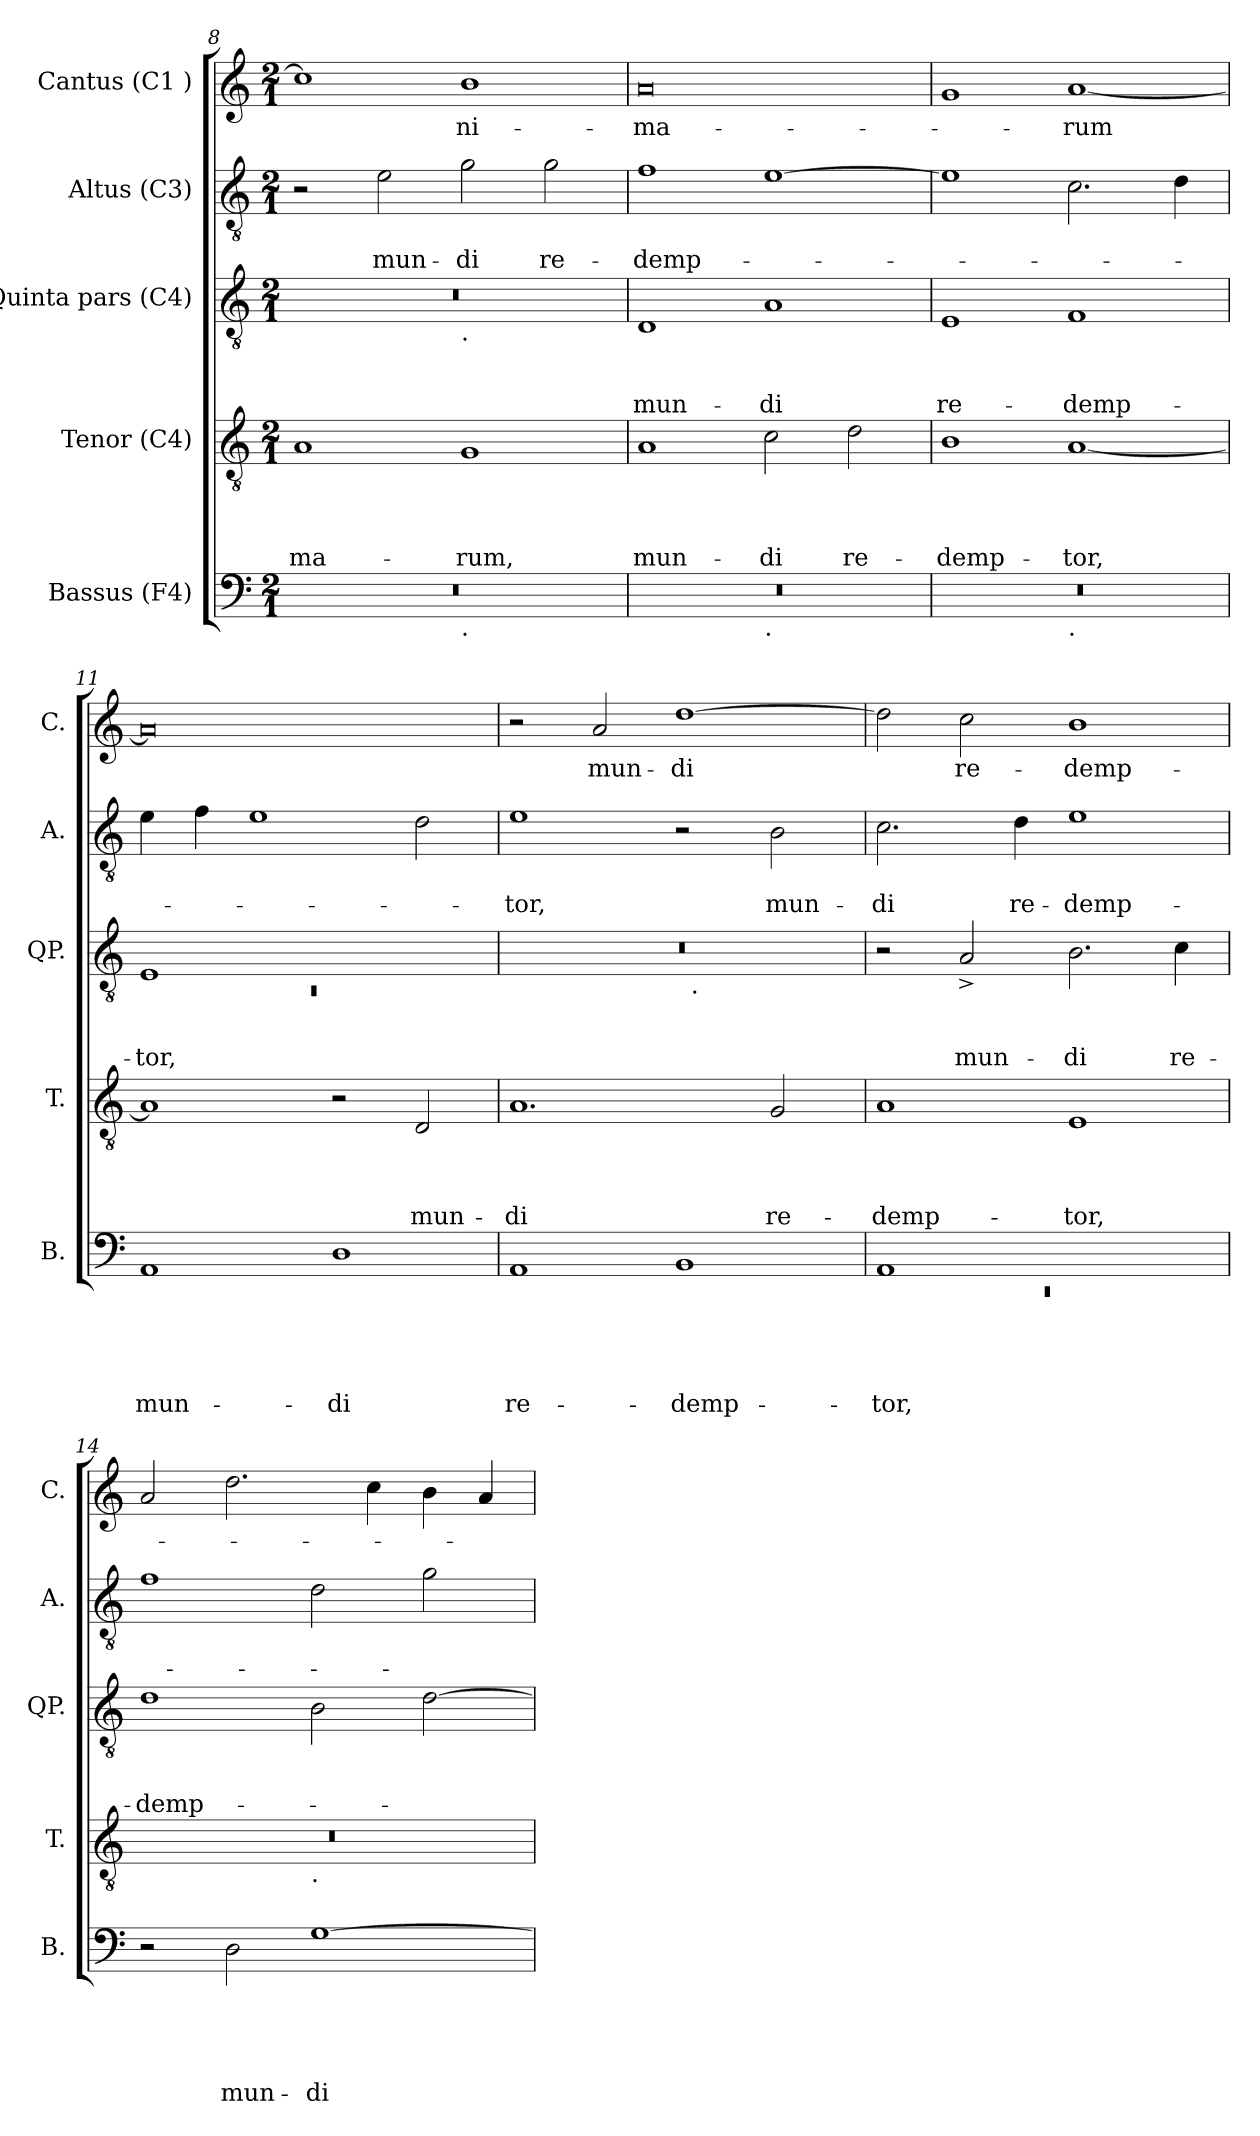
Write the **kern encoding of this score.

**kern	**text	**text	**text	**text	**text	**kern	**text	**text	**text	**text	**kern	**text	**text	**text	**kern	**text	**text	**kern	**text
*part5	*part5	*part5	*part5	*part5	*part5	*part4	*part4	*part4	*part4	*part4	*part3	*part3	*part3	*part3	*part2	*part2	*part2	*part1	*part1
*staff5	*staff5	*staff5	*staff5	*staff5	*staff5	*staff4	*staff4	*staff4	*staff4	*staff4	*staff3	*staff3	*staff3	*staff3	*staff2	*staff2	*staff2	*staff1	*staff1
*I"Bassus (F4)	*	*	*	*	*	*I"Tenor (C4)	*	*	*	*	*I"Quinta pars (C4)	*	*	*	*I"Altus (C3)	*	*	*I"Cantus (C1 )	*
*I'B.	*	*	*	*	*	*I'T.	*	*	*	*	*I'QP.	*	*	*	*I'A.	*	*	*I'C.	*
*clefF4	*	*	*	*	*	*clefGv2	*	*	*	*	*clefGv2	*	*	*	*clefGv2	*	*	*clefG2	*
*k[]	*	*	*	*	*	*k[]	*	*	*	*	*k[]	*	*	*	*k[]	*	*	*k[]	*
*C:	*	*	*	*	*	*C:	*	*	*	*	*C:	*	*	*	*C:	*	*	*C:	*
*M2/1	*	*	*	*	*	*M2/1	*	*	*	*	*M2/1	*	*	*	*M2/1	*	*	*M2/1	*
=8	=8	=8	=8	=8	=8	=8	=8	=8	=8	=8	=8	=8	=8	=8	=8	=8	=8	=8	=8
!	!	!	!	!	!	!	!	!	!	!LO:LY:b	!	!	!	!	!	!	!	!	!
*^	*	*	*	*	*	*	*	*	*	*	*^	*	*	*	*	*	*	*	*
0r	1ryy	.	.	.	.	.	1A	.	.	.	-ma-	0r	1ryy	.	.	.	2r	.	.	1cc]	.
!	!	!	!	!	!	!	!	!	!	!	!	!	!	!	!	!	!	!	!LO:LY:b	!	!
.	.	.	.	.	.	.	.	.	.	.	.	.	.	.	.	.	2e\	.	mun-	.	.
!	!	!	!	!	!	!	!	!	!	!	!	!	!LO:TX:b:t=.	!	!	!	!	!	!	!	!
!	!LO:TX:b:t=.	!	!	!	!	!	!	!	!	!	!	!	!	!	!	!	!	!	!	!	!
!	!	!	!	!	!	!	!	!	!	!	!LO:LY:b	!	!	!	!	!	!	!	!LO:LY:b	!	!LO:LY:b
.	1ryy	.	.	.	.	.	1G	.	.	.	-rum,	.	1ryy	.	.	.	2g\	.	-di	1b	-ni-
!	!	!	!	!	!	!	!	!	!	!	!	!	!	!	!	!	!	!	!LO:LY:b	!	!
.	.	.	.	.	.	.	.	.	.	.	.	.	.	.	.	.	2g\	.	re-	.	.
=9	=9	=9	=9	=9	=9	=9	=9	=9	=9	=9	=9	=9	=9	=9	=9	=9	=9	=9	=9	=9	=9
!	!	!	!	!	!	!	!	!	!	!	!LO:LY:b	!	!	!	!	!LO:LY:b	!	!	!LO:LY:b	!	!LO:LY:b
*	*	*	*	*	*	*	*	*	*	*	*	*v	*v	*	*	*	*	*	*	*	*
0r	1ryy	.	.	.	.	.	1A	.	.	.	mun-	1D	.	.	mun-	1f	.	-demp-	0a	-ma-
!	!LO:TX:b:t=.	!	!	!	!	!	!	!	!	!	!	!	!	!	!	!	!	!	!	!
!	!	!	!	!	!	!	!	!	!	!	!LO:LY:b	!	!	!	!LO:LY:b	!	!	!	!	!
.	1ryy	.	.	.	.	.	2c\	.	.	.	-di	1A	.	.	-di	[>1e	.	.	.	.
!	!	!	!	!	!	!	!	!	!	!	!LO:LY:b	!	!	!	!	!	!	!	!	!
.	.	.	.	.	.	.	2d\	.	.	.	re-	.	.	.	.	.	.	.	.	.
=10	=10	=10	=10	=10	=10	=10	=10	=10	=10	=10	=10	=10	=10	=10	=10	=10	=10	=10	=10	=10
!	!	!	!	!	!	!	!	!	!	!	!LO:LY:b	!	!	!	!LO:LY:b	!	!	!	!	!
0r	1ryy	.	.	.	.	.	1B	.	.	.	-demp-	1E	.	.	re-	1e]	.	.	1g	.
!	!LO:TX:b:t=.	!	!	!	!	!	!	!	!	!	!	!	!	!	!	!	!	!	!	!
!	!	!	!	!	!	!	!	!	!	!	!LO:LY:b	!	!	!	!LO:LY:b	!	!	!	!	!LO:LY:b
.	1ryy	.	.	.	.	.	[<1A	.	.	.	-tor,	1F	.	.	-demp-	2.c\	.	.	[<1a	-rum
.	.	.	.	.	.	.	.	.	.	.	.	.	.	.	.	4d\	.	.	.	.
=11	=11	=11	=11	=11	=11	=11	=11	=11	=11	=11	=11	=11	=11	=11	=11	=11	=11	=11	=11	=11
*	*	*	*	*	*	*	*	*	*	*	*	*^	*	*	*	*	*	*	*	*
!	!	!	!	!	!	!LO:LY:b	!	!	!	!	!	!	!LO:N:vis=1	!	!	!LO:LY:b	!	!	!	!	!
*v	*v	*	*	*	*	*	*	*	*	*	*	*	*	*	*	*	*	*	*	*	*
1AA	.	.	.	.	mun-	1A]	.	.	.	.	1E	0rC	.	.	-tor,	4e\	.	.	0a]	.
.	.	.	.	.	.	.	.	.	.	.	.	.	.	.	.	4f\	.	.	.	.
.	.	.	.	.	.	.	.	.	.	.	.	.	.	.	.	1e	.	.	.	.
!	!	!	!	!	!LO:LY:b	!	!	!	!	!	!	!	!	!	!	!	!	!	!	!
1D	.	.	.	.	-di	2r	.	.	.	.	1ryy	.	.	.	.	.	.	.	.	.
!	!	!	!	!	!	!	!	!	!	!LO:LY:b	!	!	!	!	!	!	!	!	!	!
.	.	.	.	.	.	2D/	.	.	.	mun-	.	.	.	.	.	2d\	.	.	.	.
!!LO:LB:g=z
=12	=12	=12	=12	=12	=12	=12	=12	=12	=12	=12	=12	=12	=12	=12	=12	=12	=12	=12	=12	=12
!	!	!	!	!	!LO:LY:b	!	!	!	!	!LO:LY:b	!	!	!	!	!	!	!	!LO:LY:b	!	!
1AA	.	.	.	.	re-	1.A	.	.	.	-di	0r	1ryy	.	.	.	1e	.	-tor,	2r	.
!	!	!	!	!	!	!	!	!	!	!	!	!	!	!	!	!	!	!	!	!LO:LY:b
.	.	.	.	.	.	.	.	.	.	.	.	.	.	.	.	.	.	.	2a/	mun-
!	!	!	!	!	!LO:LY:b	!	!	!	!	!	!	!	!	!	!	!	!	!	!	!LO:LY:b
1BB	.	.	.	.	-demp-	.	.	.	.	.	.	32ryy	.	.	.	2r	.	.	[>1dd	-di
!	!	!	!	!	!	!	!	!	!	!	!	!LO:TX:b:t=.	!	!	!	!	!	!	!	!
.	.	.	.	.	.	.	.	.	.	.	.	2ryy	.	.	.	.	.	.	.	.
!	!	!	!	!	!	!	!	!	!	!LO:LY:b	!	!	!	!	!	!	!	!LO:LY:b	!	!
.	.	.	.	.	.	2G/	.	.	.	re-	.	.	.	.	.	2B\	.	mun-	.	.
.	.	.	.	.	.	.	.	.	.	.	.	4...ryy	.	.	.	.	.	.	.	.
=13	=13	=13	=13	=13	=13	=13	=13	=13	=13	=13	=13	=13	=13	=13	=13	=13	=13	=13	=13	=13
*^	*	*	*	*	*	*	*	*	*	*	*	*	*	*	*	*	*	*	*	*
!	!LO:N:vis=1	!	!	!	!	!LO:LY:b	!	!	!	!	!LO:LY:b	!	!	!	!	!	!	!	!LO:LY:b	!	!
*	*	*	*	*	*	*	*	*	*	*	*	*v	*v	*	*	*	*	*	*	*	*
1AA	0rEE	.	.	.	.	-tor,	1A	.	.	.	-demp-	2r	.	.	.	2.c\	.	-di	2dd\]	.
!	!	!	!	!	!	!	!	!	!	!	!	!	!	!	!LO:LY:b	!	!	!	!	!LO:LY:b
.	.	.	.	.	.	.	.	.	.	.	.	2A^</	.	.	mun-	.	.	.	2cc\	re-
!	!	!	!	!	!	!	!	!	!	!	!	!	!	!	!	!	!	!LO:LY:b	!	!
.	.	.	.	.	.	.	.	.	.	.	.	.	.	.	.	4d\	.	re-	.	.
!	!	!	!	!	!	!	!	!	!	!	!LO:LY:b	!	!	!	!LO:LY:b	!	!	!LO:LY:b	!	!LO:LY:b
1ryy	.	.	.	.	.	.	1E	.	.	.	-tor,	2.B\	.	.	-di	1e	.	-demp-	1b	-demp-
!	!	!	!	!	!	!	!	!	!	!	!	!	!	!	!LO:LY:b	!	!	!	!	!
.	.	.	.	.	.	.	.	.	.	.	.	4c\	.	.	re-	.	.	.	.	.
*v	*v	*	*	*	*	*	*	*	*	*	*	*	*	*	*	*	*	*	*	*
=14	=14	=14	=14	=14	=14	=14	=14	=14	=14	=14	=14	=14	=14	=14	=14	=14	=14	=14	=14
!	!	!	!	!	!	!	!	!	!	!	!	!	!	!LO:LY:b	!	!	!	!	!
*	*	*	*	*	*	*^	*	*	*	*	*	*	*	*	*	*	*	*	*
2r	.	.	.	.	.	0r	1ryy	.	.	.	.	1d	.	.	-demp-	1f	.	.	2a/	.
!	!	!	!	!	!LO:LY:b	!	!	!	!	!	!	!	!	!	!	!	!	!	!	!
2D\	.	.	.	.	mun-	.	.	.	.	.	.	.	.	.	.	.	.	.	2.dd\	.
!	!	!	!	!	!	!	!LO:TX:b:t=.	!	!	!	!	!	!	!	!	!	!	!	!	!
!	!	!	!	!	!LO:LY:b	!	!	!	!	!	!	!	!	!	!	!	!	!	!	!
[>1G	.	.	.	.	-di	.	1ryy	.	.	.	.	2B\	.	.	.	2d\	.	.	.	.
.	.	.	.	.	.	.	.	.	.	.	.	.	.	.	.	.	.	.	4cc\	.
.	.	.	.	.	.	.	.	.	.	.	.	[>2d\	.	.	.	2g\	.	.	4b\	.
.	.	.	.	.	.	.	.	.	.	.	.	.	.	.	.	.	.	.	4a/	.
*	*	*	*	*	*	*v	*v	*	*	*	*	*	*	*	*	*	*	*	*	*
=	=	=	=	=	=	=	=	=	=	=	=	=	=	=	=	=	=	=	=
*-	*-	*-	*-	*-	*-	*-	*-	*-	*-	*-	*-	*-	*-	*-	*-	*-	*-	*-	*-
